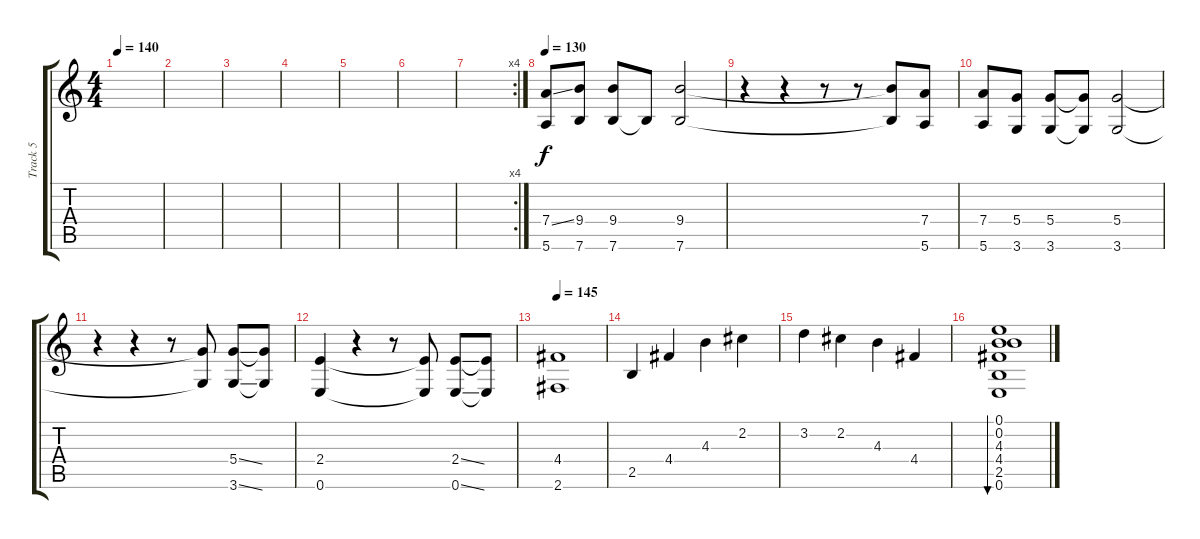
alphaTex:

\track ("Track 5" "Track 5") {instrument acousticguitarsteel}
\staff {score tabs}
\tuning (E4 B3 G3 D3 A2 E2) {hide}
\ts (4 4)
\tempo 140
\clef g2
\ks c
|
|
|
|
|
|
\rc 4
|
\tempo 130
(7.4{ss} 5.6).8{volume 12} (9.4 7.6).8 (9.4 7.6).8 7.6{t}.8 (9.4 7.6).2 |
r.4 r.4 r.8 r.8 (9.4{t} 7.6{t}).8 (7.4 5.6).8 |
(7.4 5.6).8 (5.4 3.6).8 (5.4 3.6).8 (5.4{t} 3.6{t}).8 (5.4 3.6).2 |
r.4 r.4 r.8 (5.4{t} 3.6{t}).8 (5.4{ss} 3.6{ss}).8 (5.4{t} 3.6{t}).8 |
(2.4 0.6).4 r.4 r.8 (2.4{t} 0.6{t}).8 (2.4{ss} 0.6{ss}).8 (2.4{t} 0.6{t}).8 |
\tempo 145
(4.4 2.6).1 |
2.5.4 4.4.4 4.3.4 2.2.4 |
3.2.4 2.2.4 4.3.4 4.4.4 |
(0.1 0.2 4.3 4.4 2.5 0.6).1{bu 120}
